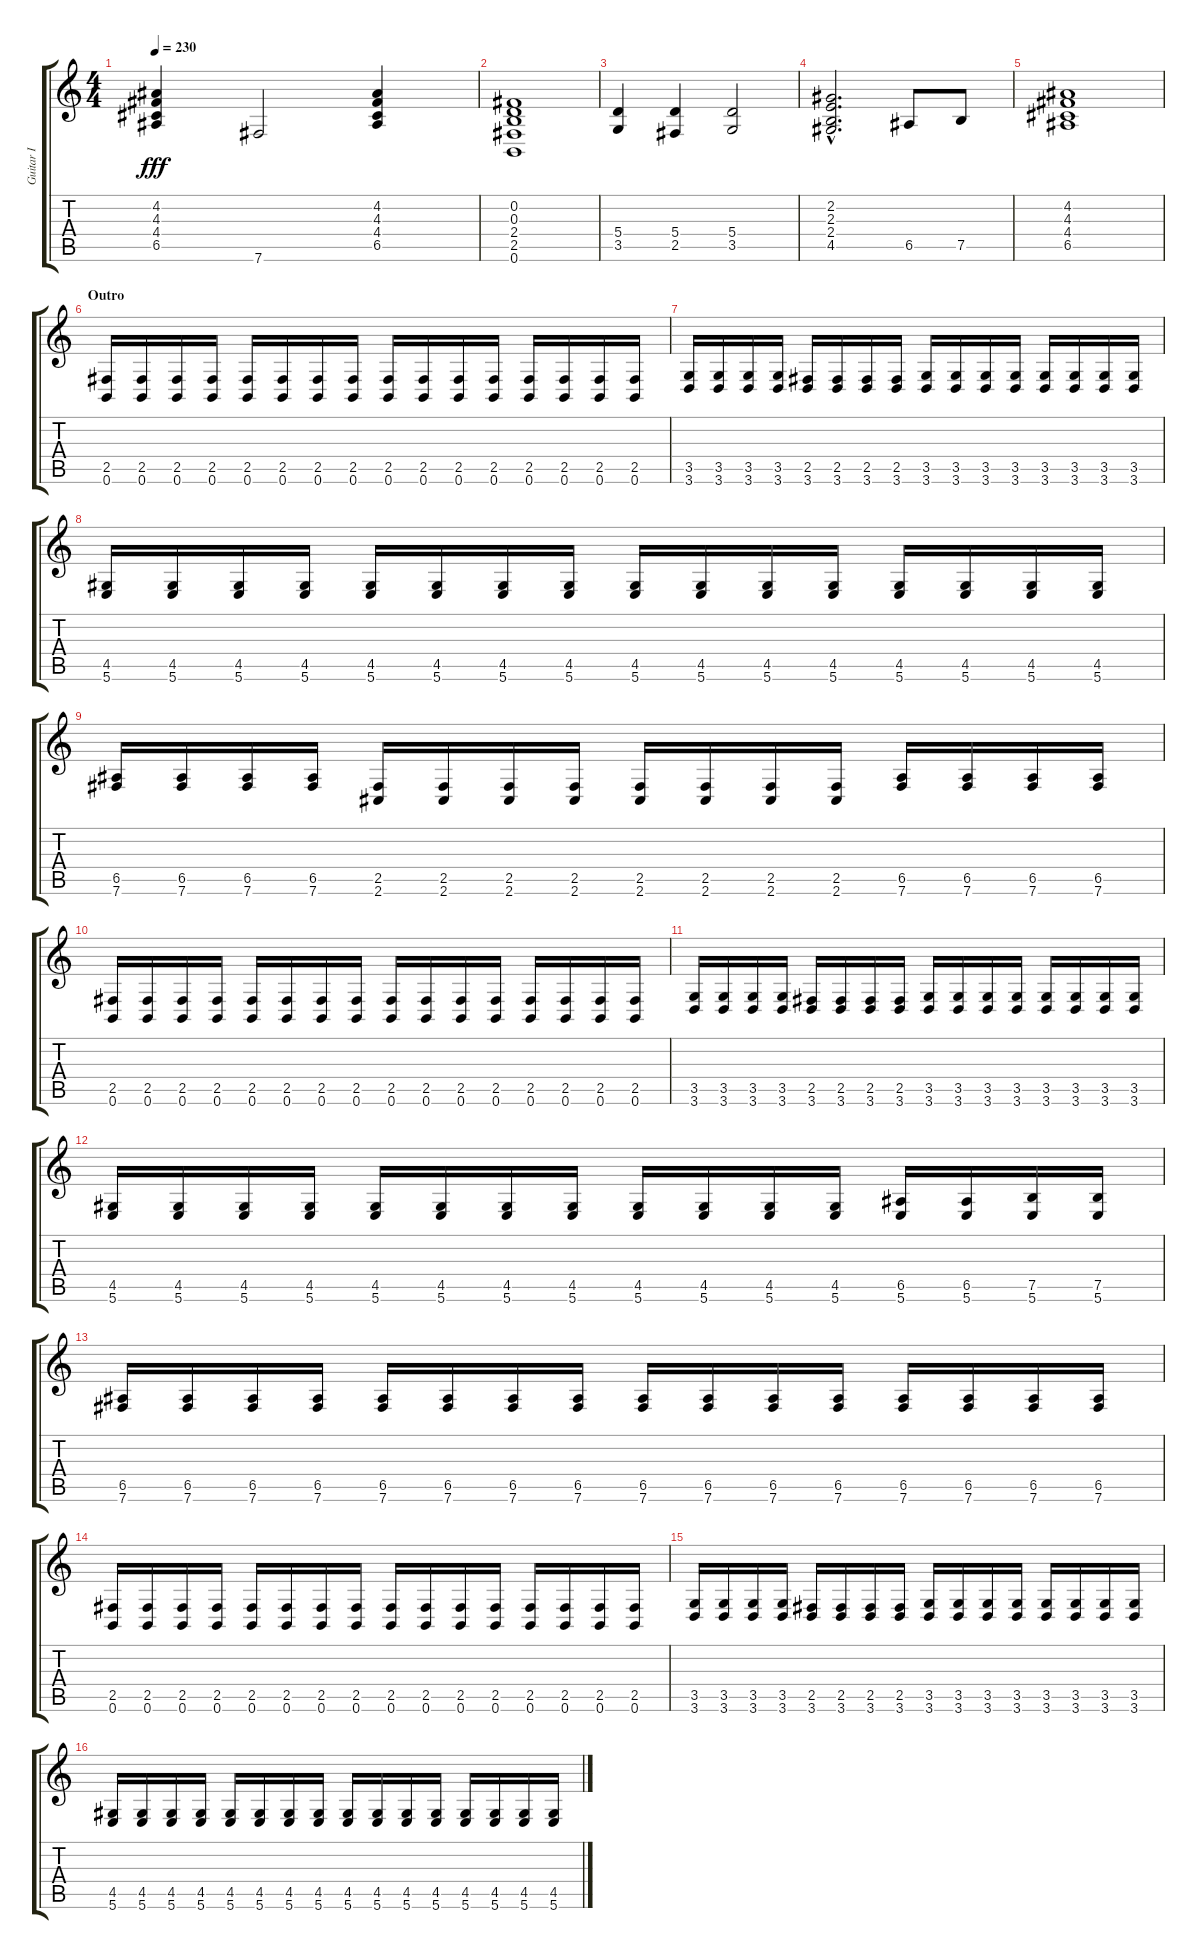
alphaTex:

\track ("Guitar I" "Guitar I") {instrument distortionguitar}
\staff {score tabs}
\tuning (B3 Gb3 D3 A2 E2 B1) {hide}
\ts (4 4)
\tempo 230
\clef g2
\ks c
(4.2 4.3 4.4 6.5).4{dy fff} 7.6.2 (4.2 4.3 4.4 6.5).4 |
(0.2 0.3 2.4 2.5 0.6).1 |
(5.4 3.5).4 (5.4 2.5).4 (5.4 3.5).2 |
(2.2{hac} 2.3{hac} 2.4{hac} 4.5{hac}).2{d} 6.5.8 7.5.8 |
(4.2 4.3 4.4 6.5).1 |
\section ("" "Outro")
(2.5 0.6).16{volume 13} (2.5 0.6).16 (2.5 0.6).16 (2.5 0.6).16 (2.5 0.6).16 (2.5 0.6).16 (2.5 0.6).16 (2.5 0.6).16 (2.5 0.6).16 (2.5 0.6).16 (2.5 0.6).16 (2.5 0.6).16 (2.5 0.6).16 (2.5 0.6).16 (2.5 0.6).16 (2.5 0.6).16 |
(3.5 3.6).16 (3.5 3.6).16 (3.5 3.6).16 (3.5 3.6).16 (2.5 3.6).16 (2.5 3.6).16 (2.5 3.6).16 (2.5 3.6).16 (3.5 3.6).16 (3.5 3.6).16 (3.5 3.6).16 (3.5 3.6).16 (3.5 3.6).16 (3.5 3.6).16 (3.5 3.6).16 (3.5 3.6).16 |
(4.5 5.6).16 (4.5 5.6).16 (4.5 5.6).16 (4.5 5.6).16 (4.5 5.6).16 (4.5 5.6).16 (4.5 5.6).16 (4.5 5.6).16 (4.5 5.6).16 (4.5 5.6).16 (4.5 5.6).16 (4.5 5.6).16 (4.5 5.6).16 (4.5 5.6).16 (4.5 5.6).16 (4.5 5.6).16 |
(6.5 7.6).16 (6.5 7.6).16 (6.5 7.6).16 (6.5 7.6).16 (2.5 2.6).16 (2.5 2.6).16 (2.5 2.6).16 (2.5 2.6).16 (2.5 2.6).16 (2.5 2.6).16 (2.5 2.6).16 (2.5 2.6).16 (6.5 7.6).16 (6.5 7.6).16 (6.5 7.6).16 (6.5 7.6).16 |
(2.5 0.6).16 (2.5 0.6).16 (2.5 0.6).16 (2.5 0.6).16 (2.5 0.6).16 (2.5 0.6).16 (2.5 0.6).16 (2.5 0.6).16 (2.5 0.6).16 (2.5 0.6).16 (2.5 0.6).16 (2.5 0.6).16 (2.5 0.6).16 (2.5 0.6).16 (2.5 0.6).16 (2.5 0.6).16 |
(3.5 3.6).16 (3.5 3.6).16 (3.5 3.6).16 (3.5 3.6).16 (2.5 3.6).16 (2.5 3.6).16 (2.5 3.6).16 (2.5 3.6).16 (3.5 3.6).16 (3.5 3.6).16 (3.5 3.6).16 (3.5 3.6).16 (3.5 3.6).16 (3.5 3.6).16 (3.5 3.6).16 (3.5 3.6).16 |
(4.5 5.6).16 (4.5 5.6).16 (4.5 5.6).16 (4.5 5.6).16 (4.5 5.6).16 (4.5 5.6).16 (4.5 5.6).16 (4.5 5.6).16 (4.5 5.6).16 (4.5 5.6).16 (4.5 5.6).16 (4.5 5.6).16 (6.5 5.6).16 (6.5 5.6).16 (7.5 5.6).16 (7.5 5.6).16 |
(6.5 7.6).16 (6.5 7.6).16 (6.5 7.6).16 (6.5 7.6).16 (6.5 7.6).16 (6.5 7.6).16 (6.5 7.6).16 (6.5 7.6).16 (6.5 7.6).16 (6.5 7.6).16 (6.5 7.6).16 (6.5 7.6).16 (6.5 7.6).16 (6.5 7.6).16 (6.5 7.6).16 (6.5 7.6).16 |
(2.5 0.6).16 (2.5 0.6).16 (2.5 0.6).16 (2.5 0.6).16 (2.5 0.6).16 (2.5 0.6).16 (2.5 0.6).16 (2.5 0.6).16 (2.5 0.6).16 (2.5 0.6).16 (2.5 0.6).16 (2.5 0.6).16 (2.5 0.6).16 (2.5 0.6).16 (2.5 0.6).16 (2.5 0.6).16 |
(3.5 3.6).16 (3.5 3.6).16 (3.5 3.6).16 (3.5 3.6).16 (2.5 3.6).16 (2.5 3.6).16 (2.5 3.6).16 (2.5 3.6).16 (3.5 3.6).16 (3.5 3.6).16 (3.5 3.6).16 (3.5 3.6).16 (3.5 3.6).16 (3.5 3.6).16 (3.5 3.6).16 (3.5 3.6).16 |
(4.5 5.6).16 (4.5 5.6).16 (4.5 5.6).16 (4.5 5.6).16 (4.5 5.6).16 (4.5 5.6).16 (4.5 5.6).16 (4.5 5.6).16 (4.5 5.6).16 (4.5 5.6).16 (4.5 5.6).16 (4.5 5.6).16 (4.5 5.6).16 (4.5 5.6).16 (4.5 5.6).16 (4.5 5.6).16
